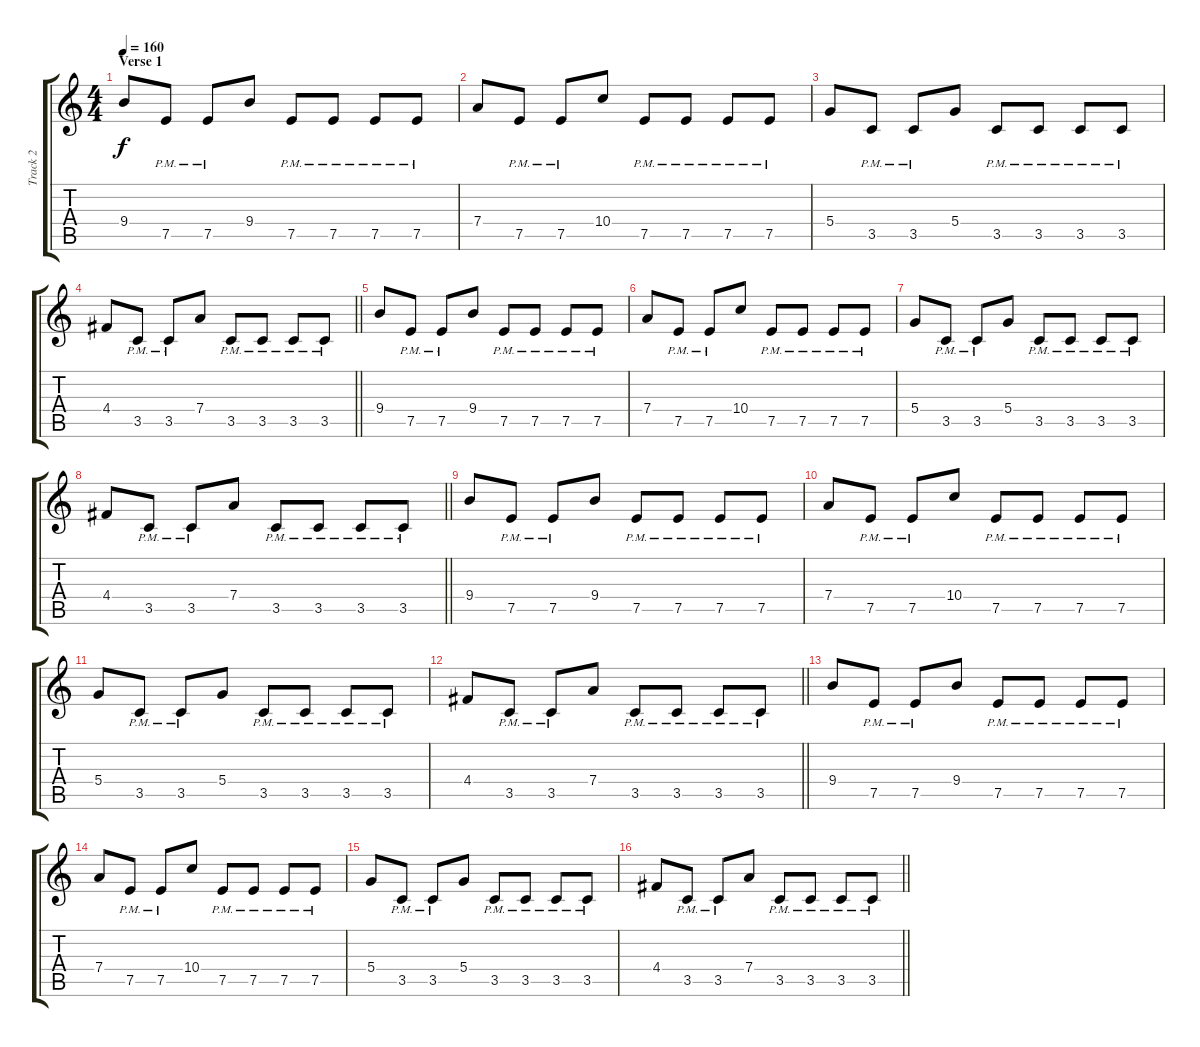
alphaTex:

\track ("Track 2" "Track 2") {instrument distortionguitar}
\staff {score tabs}
\tuning (E4 B3 G3 D3 A2 E2) {hide}
\ts (4 4)
\section ("" "Verse 1")
\tempo 160
\clef g2
\ks c
9.4.8{dy f} 7.5{pm}.8 7.5{pm}.8 9.4.8 7.5{pm}.8 7.5{pm}.8 7.5{pm}.8 7.5{pm}.8 |
7.4.8 7.5{pm}.8 7.5{pm}.8 10.4.8 7.5{pm}.8 7.5{pm}.8 7.5{pm}.8 7.5{pm}.8 |
5.4.8 3.5{pm}.8 3.5{pm}.8 5.4.8 3.5{pm}.8 3.5{pm}.8 3.5{pm}.8 3.5{pm}.8 |
\barLineRight lightlight
4.4.8 3.5{pm}.8 3.5{pm}.8 7.4.8 3.5{pm}.8 3.5{pm}.8 3.5{pm}.8 3.5{pm}.8 |
9.4.8 7.5{pm}.8 7.5{pm}.8 9.4.8 7.5{pm}.8 7.5{pm}.8 7.5{pm}.8 7.5{pm}.8 |
7.4.8 7.5{pm}.8 7.5{pm}.8 10.4.8 7.5{pm}.8 7.5{pm}.8 7.5{pm}.8 7.5{pm}.8 |
5.4.8 3.5{pm}.8 3.5{pm}.8 5.4.8 3.5{pm}.8 3.5{pm}.8 3.5{pm}.8 3.5{pm}.8 |
\barLineRight lightlight
4.4.8 3.5{pm}.8 3.5{pm}.8 7.4.8 3.5{pm}.8 3.5{pm}.8 3.5{pm}.8 3.5{pm}.8 |
9.4.8 7.5{pm}.8 7.5{pm}.8 9.4.8 7.5{pm}.8 7.5{pm}.8 7.5{pm}.8 7.5{pm}.8 |
7.4.8 7.5{pm}.8 7.5{pm}.8 10.4.8 7.5{pm}.8 7.5{pm}.8 7.5{pm}.8 7.5{pm}.8 |
5.4.8 3.5{pm}.8 3.5{pm}.8 5.4.8 3.5{pm}.8 3.5{pm}.8 3.5{pm}.8 3.5{pm}.8 |
\barLineRight lightlight
4.4.8 3.5{pm}.8 3.5{pm}.8 7.4.8 3.5{pm}.8 3.5{pm}.8 3.5{pm}.8 3.5{pm}.8 |
9.4.8 7.5{pm}.8 7.5{pm}.8 9.4.8 7.5{pm}.8 7.5{pm}.8 7.5{pm}.8 7.5{pm}.8 |
7.4.8 7.5{pm}.8 7.5{pm}.8 10.4.8 7.5{pm}.8 7.5{pm}.8 7.5{pm}.8 7.5{pm}.8 |
5.4.8 3.5{pm}.8 3.5{pm}.8 5.4.8 3.5{pm}.8 3.5{pm}.8 3.5{pm}.8 3.5{pm}.8 |
\barLineRight lightlight
4.4.8 3.5{pm}.8 3.5{pm}.8 7.4.8 3.5{pm}.8 3.5{pm}.8 3.5{pm}.8 3.5{pm}.8
